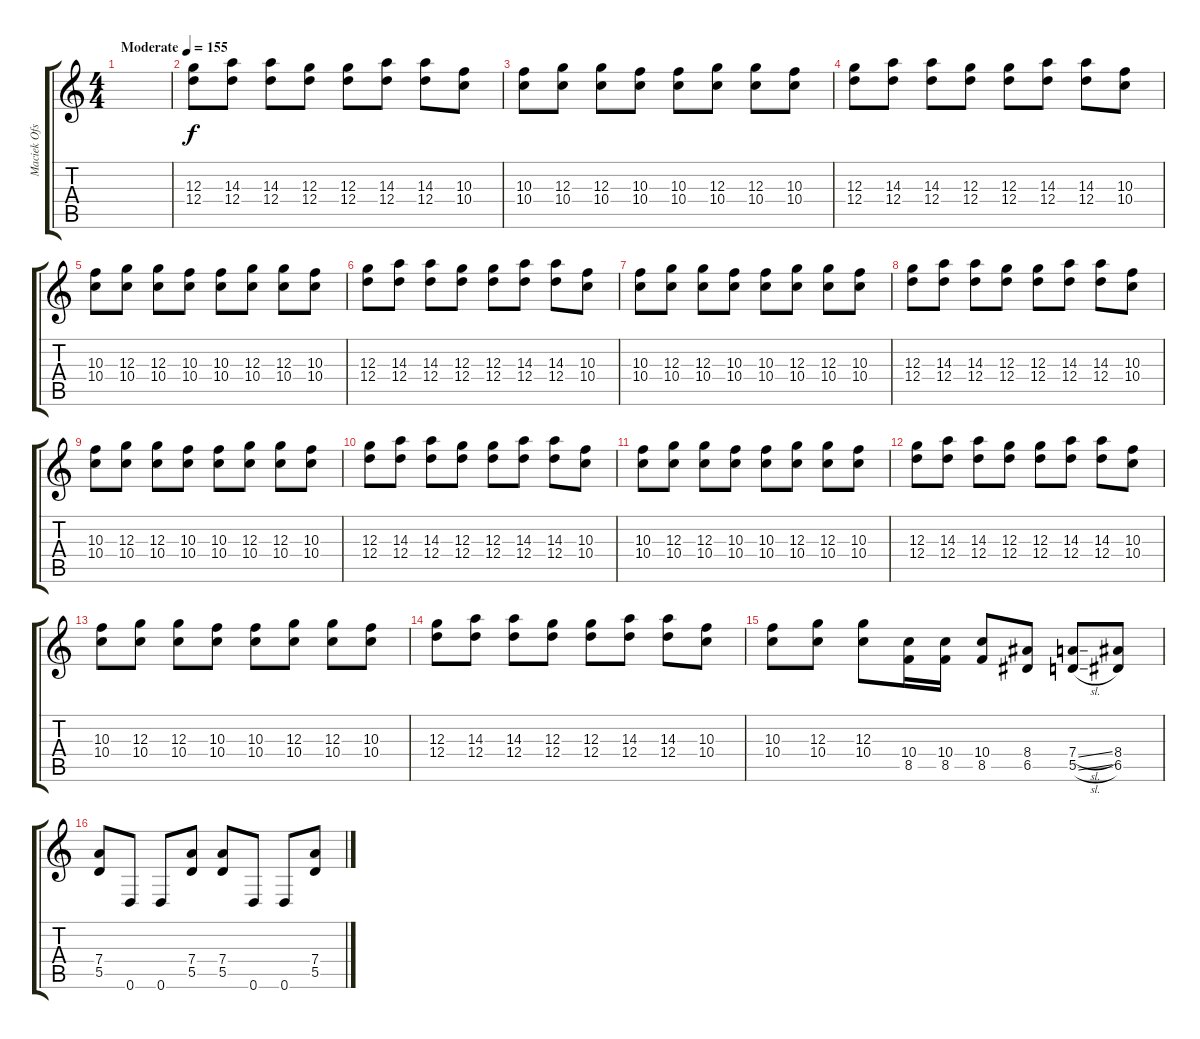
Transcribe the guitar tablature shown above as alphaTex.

\track ("Maciek Ofstad" "Maciek Ofs") {instrument distortionguitar}
\staff {score tabs}
\tuning (E4 B3 G3 D3 A2 D2) {hide}
\ts (4 4)
\tempo (155 "Moderate")
\clef g2
\ks c
|
(12.3 12.4).8 (14.3 12.4).8 (14.3 12.4).8 (12.3 12.4).8 (12.3 12.4).8 (14.3 12.4).8 (14.3 12.4).8 (10.3 10.4).8 |
(10.3 10.4).8 (12.3 10.4).8 (12.3 10.4).8 (10.3 10.4).8 (10.3 10.4).8 (12.3 10.4).8 (12.3 10.4).8 (10.3 10.4).8 |
(12.3 12.4).8 (14.3 12.4).8 (14.3 12.4).8 (12.3 12.4).8 (12.3 12.4).8 (14.3 12.4).8 (14.3 12.4).8 (10.3 10.4).8 |
(10.3 10.4).8 (12.3 10.4).8 (12.3 10.4).8 (10.3 10.4).8 (10.3 10.4).8 (12.3 10.4).8 (12.3 10.4).8 (10.3 10.4).8 |
(12.3 12.4).8 (14.3 12.4).8 (14.3 12.4).8 (12.3 12.4).8 (12.3 12.4).8 (14.3 12.4).8 (14.3 12.4).8 (10.3 10.4).8 |
(10.3 10.4).8 (12.3 10.4).8 (12.3 10.4).8 (10.3 10.4).8 (10.3 10.4).8 (12.3 10.4).8 (12.3 10.4).8 (10.3 10.4).8 |
(12.3 12.4).8 (14.3 12.4).8 (14.3 12.4).8 (12.3 12.4).8 (12.3 12.4).8 (14.3 12.4).8 (14.3 12.4).8 (10.3 10.4).8 |
(10.3 10.4).8 (12.3 10.4).8 (12.3 10.4).8 (10.3 10.4).8 (10.3 10.4).8 (12.3 10.4).8 (12.3 10.4).8 (10.3 10.4).8 |
(12.3 12.4).8 (14.3 12.4).8 (14.3 12.4).8 (12.3 12.4).8 (12.3 12.4).8 (14.3 12.4).8 (14.3 12.4).8 (10.3 10.4).8 |
(10.3 10.4).8 (12.3 10.4).8 (12.3 10.4).8 (10.3 10.4).8 (10.3 10.4).8 (12.3 10.4).8 (12.3 10.4).8 (10.3 10.4).8 |
(12.3 12.4).8 (14.3 12.4).8 (14.3 12.4).8 (12.3 12.4).8 (12.3 12.4).8 (14.3 12.4).8 (14.3 12.4).8 (10.3 10.4).8 |
(10.3 10.4).8 (12.3 10.4).8 (12.3 10.4).8 (10.3 10.4).8 (10.3 10.4).8 (12.3 10.4).8 (12.3 10.4).8 (10.3 10.4).8 |
(12.3 12.4).8 (14.3 12.4).8 (14.3 12.4).8 (12.3 12.4).8 (12.3 12.4).8 (14.3 12.4).8 (14.3 12.4).8 (10.3 10.4).8 |
(10.3 10.4).8 (12.3 10.4).8 (12.3 10.4).8 (10.4 8.5).16 (10.4 8.5).16 (10.4 8.5).8 (8.4 6.5).8 (7.4{sl} 5.5{sl}).8 (8.4 6.5).8 |
(7.4 5.5).8 0.6.8 0.6.8 (7.4 5.5).8 (7.4 5.5).8 0.6.8 0.6.8 (7.4 5.5).8
